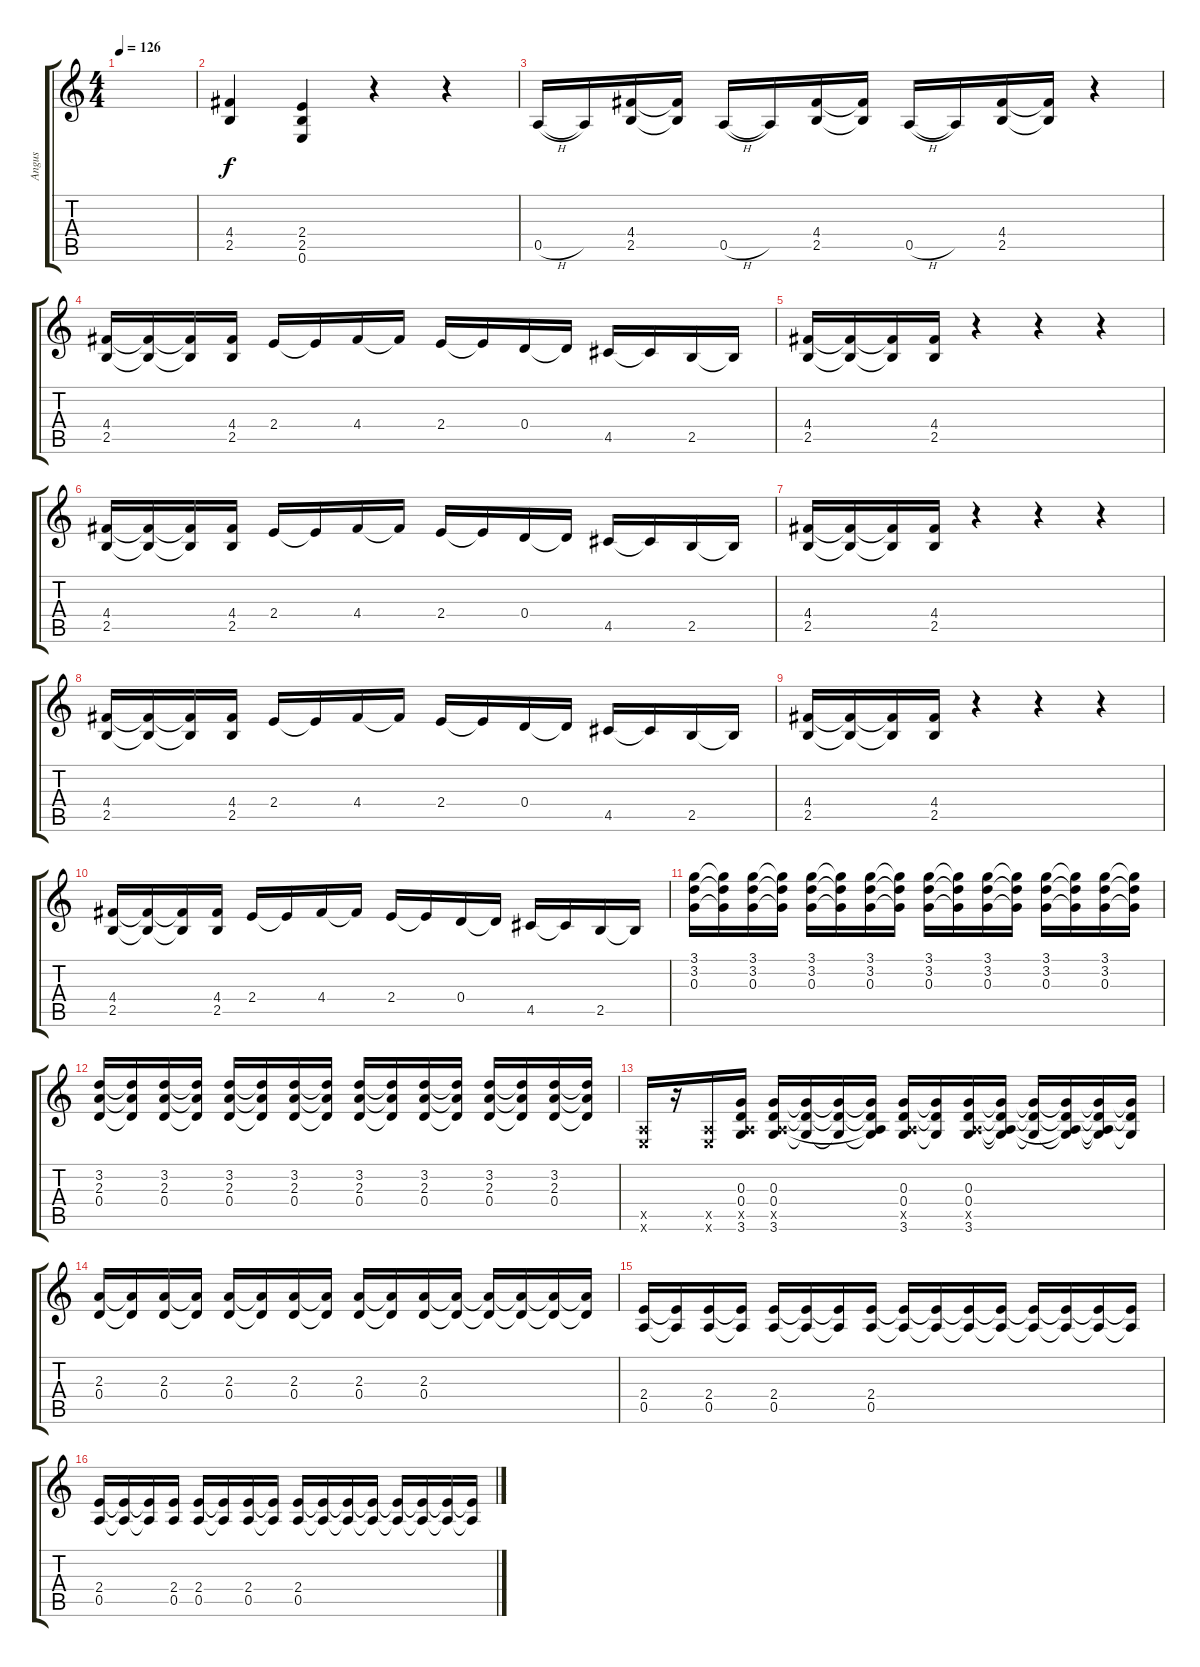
\track ("Angus" "Angus") {instrument distortionguitar}
\staff {score tabs}
\tuning (E4 B3 G3 D3 A2 E2) {hide}
\ts (4 4)
\tempo 126
\clef g2
\ks c
|
(4.4 2.5).4 (2.4 2.5 0.6).4 r.4 r.4 |
0.5{h}.16 0.5{t}.16 (4.4 2.5).16 (4.4{t} 2.5{t}).16 0.5{h}.16 0.5{t}.16 (4.4 2.5).16 (4.4{t} 2.5{t}).16 0.5{h}.16 0.5{t}.16 (4.4 2.5).16 (4.4{t} 2.5{t}).16 r.4 |
(4.4 2.5).16 (4.4{t} 2.5{t}).16 (4.4{t} 2.5{t}).16 (4.4 2.5).16 2.4.16 2.4{t}.16 4.4.16 4.4{t}.16 2.4.16 2.4{t}.16 0.4.16 0.4{t}.16 4.5.16 4.5{t}.16 2.5.16 2.5{t}.16 |
(4.4 2.5).16 (4.4{t} 2.5{t}).16 (4.4{t} 2.5{t}).16 (4.4 2.5).16 r.4 r.4 r.4 |
(4.4 2.5).16 (4.4{t} 2.5{t}).16 (4.4{t} 2.5{t}).16 (4.4 2.5).16 2.4.16 2.4{t}.16 4.4.16 4.4{t}.16 2.4.16 2.4{t}.16 0.4.16 0.4{t}.16 4.5.16 4.5{t}.16 2.5.16 2.5{t}.16 |
(4.4 2.5).16 (4.4{t} 2.5{t}).16 (4.4{t} 2.5{t}).16 (4.4 2.5).16 r.4 r.4 r.4 |
(4.4 2.5).16 (4.4{t} 2.5{t}).16 (4.4{t} 2.5{t}).16 (4.4 2.5).16 2.4.16 2.4{t}.16 4.4.16 4.4{t}.16 2.4.16 2.4{t}.16 0.4.16 0.4{t}.16 4.5.16 4.5{t}.16 2.5.16 2.5{t}.16 |
(4.4 2.5).16 (4.4{t} 2.5{t}).16 (4.4{t} 2.5{t}).16 (4.4 2.5).16 r.4 r.4 r.4 |
(4.4 2.5).16 (4.4{t} 2.5{t}).16 (4.4{t} 2.5{t}).16 (4.4 2.5).16 2.4.16 2.4{t}.16 4.4.16 4.4{t}.16 2.4.16 2.4{t}.16 0.4.16 0.4{t}.16 4.5.16 4.5{t}.16 2.5.16 2.5{t}.16 |
(3.1 3.2 0.3).16 (3.1{t} 3.2{t} 0.3{t}).16 (3.1 3.2 0.3).16 (3.1{t} 3.2{t} 0.3{t}).16 (3.1 3.2 0.3).16 (3.1{t} 3.2{t} 0.3{t}).16 (3.1 3.2 0.3).16 (3.1{t} 3.2{t} 0.3{t}).16 (3.1 3.2 0.3).16 (3.1{t} 3.2{t} 0.3{t}).16 (3.1 3.2 0.3).16 (3.1{t} 3.2{t} 0.3{t}).16 (3.1 3.2 0.3).16 (3.1{t} 3.2{t} 0.3{t}).16 (3.1 3.2 0.3).16 (3.1{t} 3.2{t} 0.3{t}).16 |
(3.2 2.3 0.4).16 (3.2{t} 2.3{t} 0.4{t}).16 (3.2 2.3 0.4).16 (3.2{t} 2.3{t} 0.4{t}).16 (3.2 2.3 0.4).16 (3.2{t} 2.3{t} 0.4{t}).16 (3.2 2.3 0.4).16 (3.2{t} 2.3{t} 0.4{t}).16 (3.2 2.3 0.4).16 (3.2{t} 2.3{t} 0.4{t}).16 (3.2 2.3 0.4).16 (3.2{t} 2.3{t} 0.4{t}).16 (3.2 2.3 0.4).16 (3.2{t} 2.3{t} 0.4{t}).16 (3.2 2.3 0.4).16 (3.2{t} 2.3{t} 0.4{t}).16 |
(0.5{x} 0.6{x}).16 r.16 (0.5{x} 0.6{x}).16 (0.3 0.4 0.5{x} 3.6).16 (0.3 0.4 0.5{x} 3.6).16 (0.3{t} 0.4{t} 3.6{t}).16 (0.3{t} 0.4{t} 3.6{t}).16 (0.3{t} 0.4{t} 0.5{t} 3.6{t}).16 (0.3 0.4 0.5{x} 3.6).16 (0.3{t} 0.4{t} 3.6{t}).16 (0.3 0.4 0.5{x} 3.6).16 (0.3{t} 0.4{t} 0.5{t} 3.6{t}).16 (0.3{t} 0.4{t} 3.6{t}).16 (0.3{t} 0.4{t} 0.5{t} 3.6{t}).16 (0.3{t} 0.4{t} 0.5{t} 3.6{t}).16 (0.3{t} 0.4{t} 3.6{t}).16 |
(2.3 0.4).16 (2.3{t} 0.4{t}).16 (2.3 0.4).16 (2.3{t} 0.4{t}).16 (2.3 0.4).16 (2.3{t} 0.4{t}).16 (2.3 0.4).16 (2.3{t} 0.4{t}).16 (2.3 0.4).16 (2.3{t} 0.4{t}).16 (2.3 0.4).16 (2.3{t} 0.4{t}).16 (2.3{t} 0.4{t}).16 (2.3{t} 0.4{t}).16 (2.3{t} 0.4{t}).16 (2.3{t} 0.4{t}).16 |
(2.4 0.5).16 (2.4{t} 0.5{t}).16 (2.4 0.5).16 (2.4{t} 0.5{t}).16 (2.4 0.5).16 (2.4{t} 0.5{t}).16 (2.4{t} 0.5{t}).16 (2.4 0.5).16 (2.4{t} 0.5{t}).16 (2.4{t} 0.5{t}).16 (2.4{t} 0.5{t}).16 (2.4{t} 0.5{t}).16 (2.4{t} 0.5{t}).16 (2.4{t} 0.5{t}).16 (2.4{t} 0.5{t}).16 (2.4{t} 0.5{t}).16 |
(2.4 0.5).16 (2.4{t} 0.5{t}).16 (2.4{t} 0.5{t}).16 (2.4 0.5).16 (2.4 0.5).16 (2.4{t} 0.5{t}).16 (2.4 0.5).16 (2.4{t} 0.5{t}).16 (2.4 0.5).16 (2.4{t} 0.5{t}).16 (2.4{t} 0.5{t}).16 (2.4{t} 0.5{t}).16 (2.4{t} 0.5{t}).16 (2.4{t} 0.5{t}).16 (2.4{t} 0.5{t}).16 (2.4{t} 0.5{t}).16
